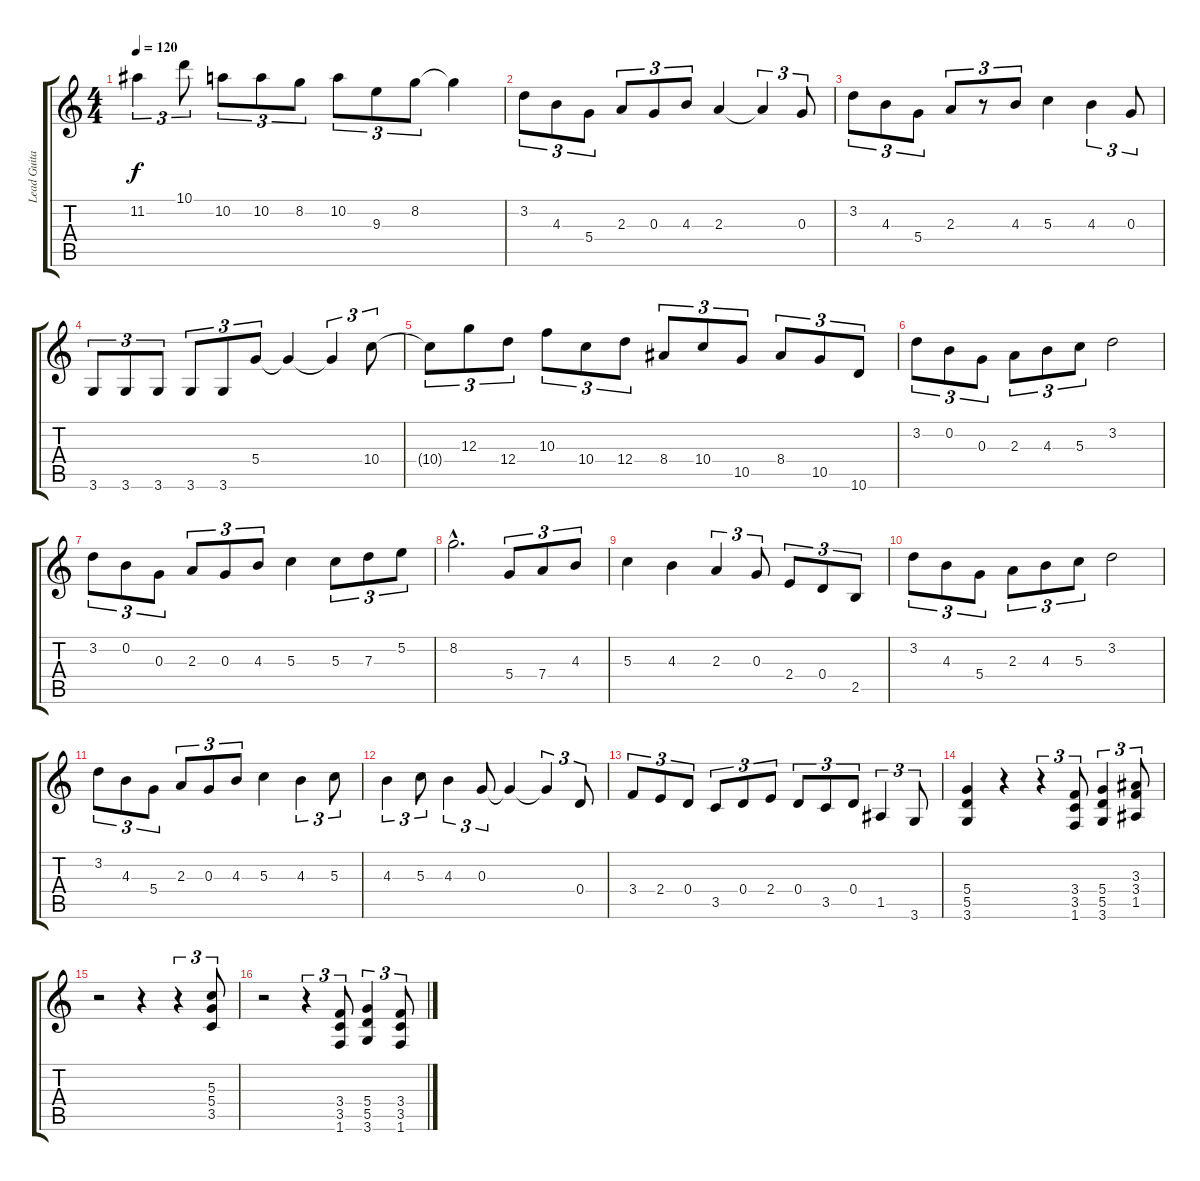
\track ("Lead Guitar #1" "Lead Guita") {instrument overdrivenguitar}
\staff {score tabs}
\tuning (E4 B3 G3 D3 A2 E2) {hide}
\ts (4 4)
\tempo 120
\clef g2
\ks c
11.2.4{tu (3 2) dy f} 10.1.8{tu (3 2)} 10.2.8{tu (3 2)} 10.2.8{tu (3 2)} 8.2.8{tu (3 2)} 10.2.8{tu (3 2)} 9.3.8{tu (3 2)} 8.2.8{tu (3 2)} 8.2{t}.4 |
3.2.8{tu (3 2)} 4.3.8{tu (3 2)} 5.4.8{tu (3 2)} 2.3.8{tu (3 2)} 0.3.8{tu (3 2)} 4.3.8{tu (3 2)} 2.3.4 2.3{t}.4{tu (3 2)} 0.3.8{tu (3 2)} |
3.2.8{tu (3 2)} 4.3.8{tu (3 2)} 5.4.8{tu (3 2)} 2.3.8{tu (3 2)} r.8{tu (3 2)} 4.3.8{tu (3 2)} 5.3.4 4.3.4{tu (3 2)} 0.3.8{tu (3 2)} |
3.6.8{tu (3 2)} 3.6.8{tu (3 2)} 3.6.8{tu (3 2)} 3.6.8{tu (3 2)} 3.6.8{tu (3 2)} 5.4.8{tu (3 2)} 5.4{t}.4 5.4{t}.4{tu (3 2)} 10.4.8{tu (3 2)} |
10.4{t}.8{tu (3 2)} 12.3.8{tu (3 2)} 12.4.8{tu (3 2)} 10.3.8{tu (3 2)} 10.4.8{tu (3 2)} 12.4.8{tu (3 2)} 8.4.8{tu (3 2)} 10.4.8{tu (3 2)} 10.5.8{tu (3 2)} 8.4.8{tu (3 2)} 10.5.8{tu (3 2)} 10.6.8{tu (3 2)} |
3.2.8{tu (3 2)} 0.2.8{tu (3 2)} 0.3.8{tu (3 2)} 2.3.8{tu (3 2)} 4.3.8{tu (3 2)} 5.3.8{tu (3 2)} 3.2.2 |
3.2.8{tu (3 2)} 0.2.8{tu (3 2)} 0.3.8{tu (3 2)} 2.3.8{tu (3 2)} 0.3.8{tu (3 2)} 4.3.8{tu (3 2)} 5.3.4 5.3.8{tu (3 2)} 7.3.8{tu (3 2)} 5.2.8{tu (3 2)} |
8.2{hac}.2{d} 5.4.8{tu (3 2)} 7.4.8{tu (3 2)} 4.3.8{tu (3 2)} |
5.3.4 4.3.4 2.3.4{tu (3 2)} 0.3.8{tu (3 2)} 2.4.8{tu (3 2)} 0.4.8{tu (3 2)} 2.5.8{tu (3 2)} |
3.2.8{tu (3 2)} 4.3.8{tu (3 2)} 5.4.8{tu (3 2)} 2.3.8{tu (3 2)} 4.3.8{tu (3 2)} 5.3.8{tu (3 2)} 3.2.2 |
3.2.8{tu (3 2)} 4.3.8{tu (3 2)} 5.4.8{tu (3 2)} 2.3.8{tu (3 2)} 0.3.8{tu (3 2)} 4.3.8{tu (3 2)} 5.3.4 4.3.4{tu (3 2)} 5.3.8{tu (3 2)} |
4.3.4{tu (3 2)} 5.3.8{tu (3 2)} 4.3.4{tu (3 2)} 0.3.8{tu (3 2)} 0.3{t}.4 0.3{t}.4{tu (3 2)} 0.4.8{tu (3 2)} |
3.4.8{tu (3 2)} 2.4.8{tu (3 2)} 0.4.8{tu (3 2)} 3.5.8{tu (3 2)} 0.4.8{tu (3 2)} 2.4.8{tu (3 2)} 0.4.8{tu (3 2)} 3.5.8{tu (3 2)} 0.4.8{tu (3 2)} 1.5.4{tu (3 2)} 3.6.8{tu (3 2)} |
(5.4 5.5 3.6).4 r.4 r.4{tu (3 2)} (3.4 3.5 1.6).8{tu (3 2)} (5.4 5.5 3.6).4{tu (3 2)} (3.3 3.4 1.5).8{tu (3 2)} |
r.2 r.4 r.4{tu (3 2)} (5.3 5.4 3.5).8{tu (3 2)} |
r.2 r.4{tu (3 2)} (3.4 3.5 1.6).8{tu (3 2)} (5.4 5.5 3.6).4{tu (3 2)} (3.4 3.5 1.6).8{tu (3 2)}
